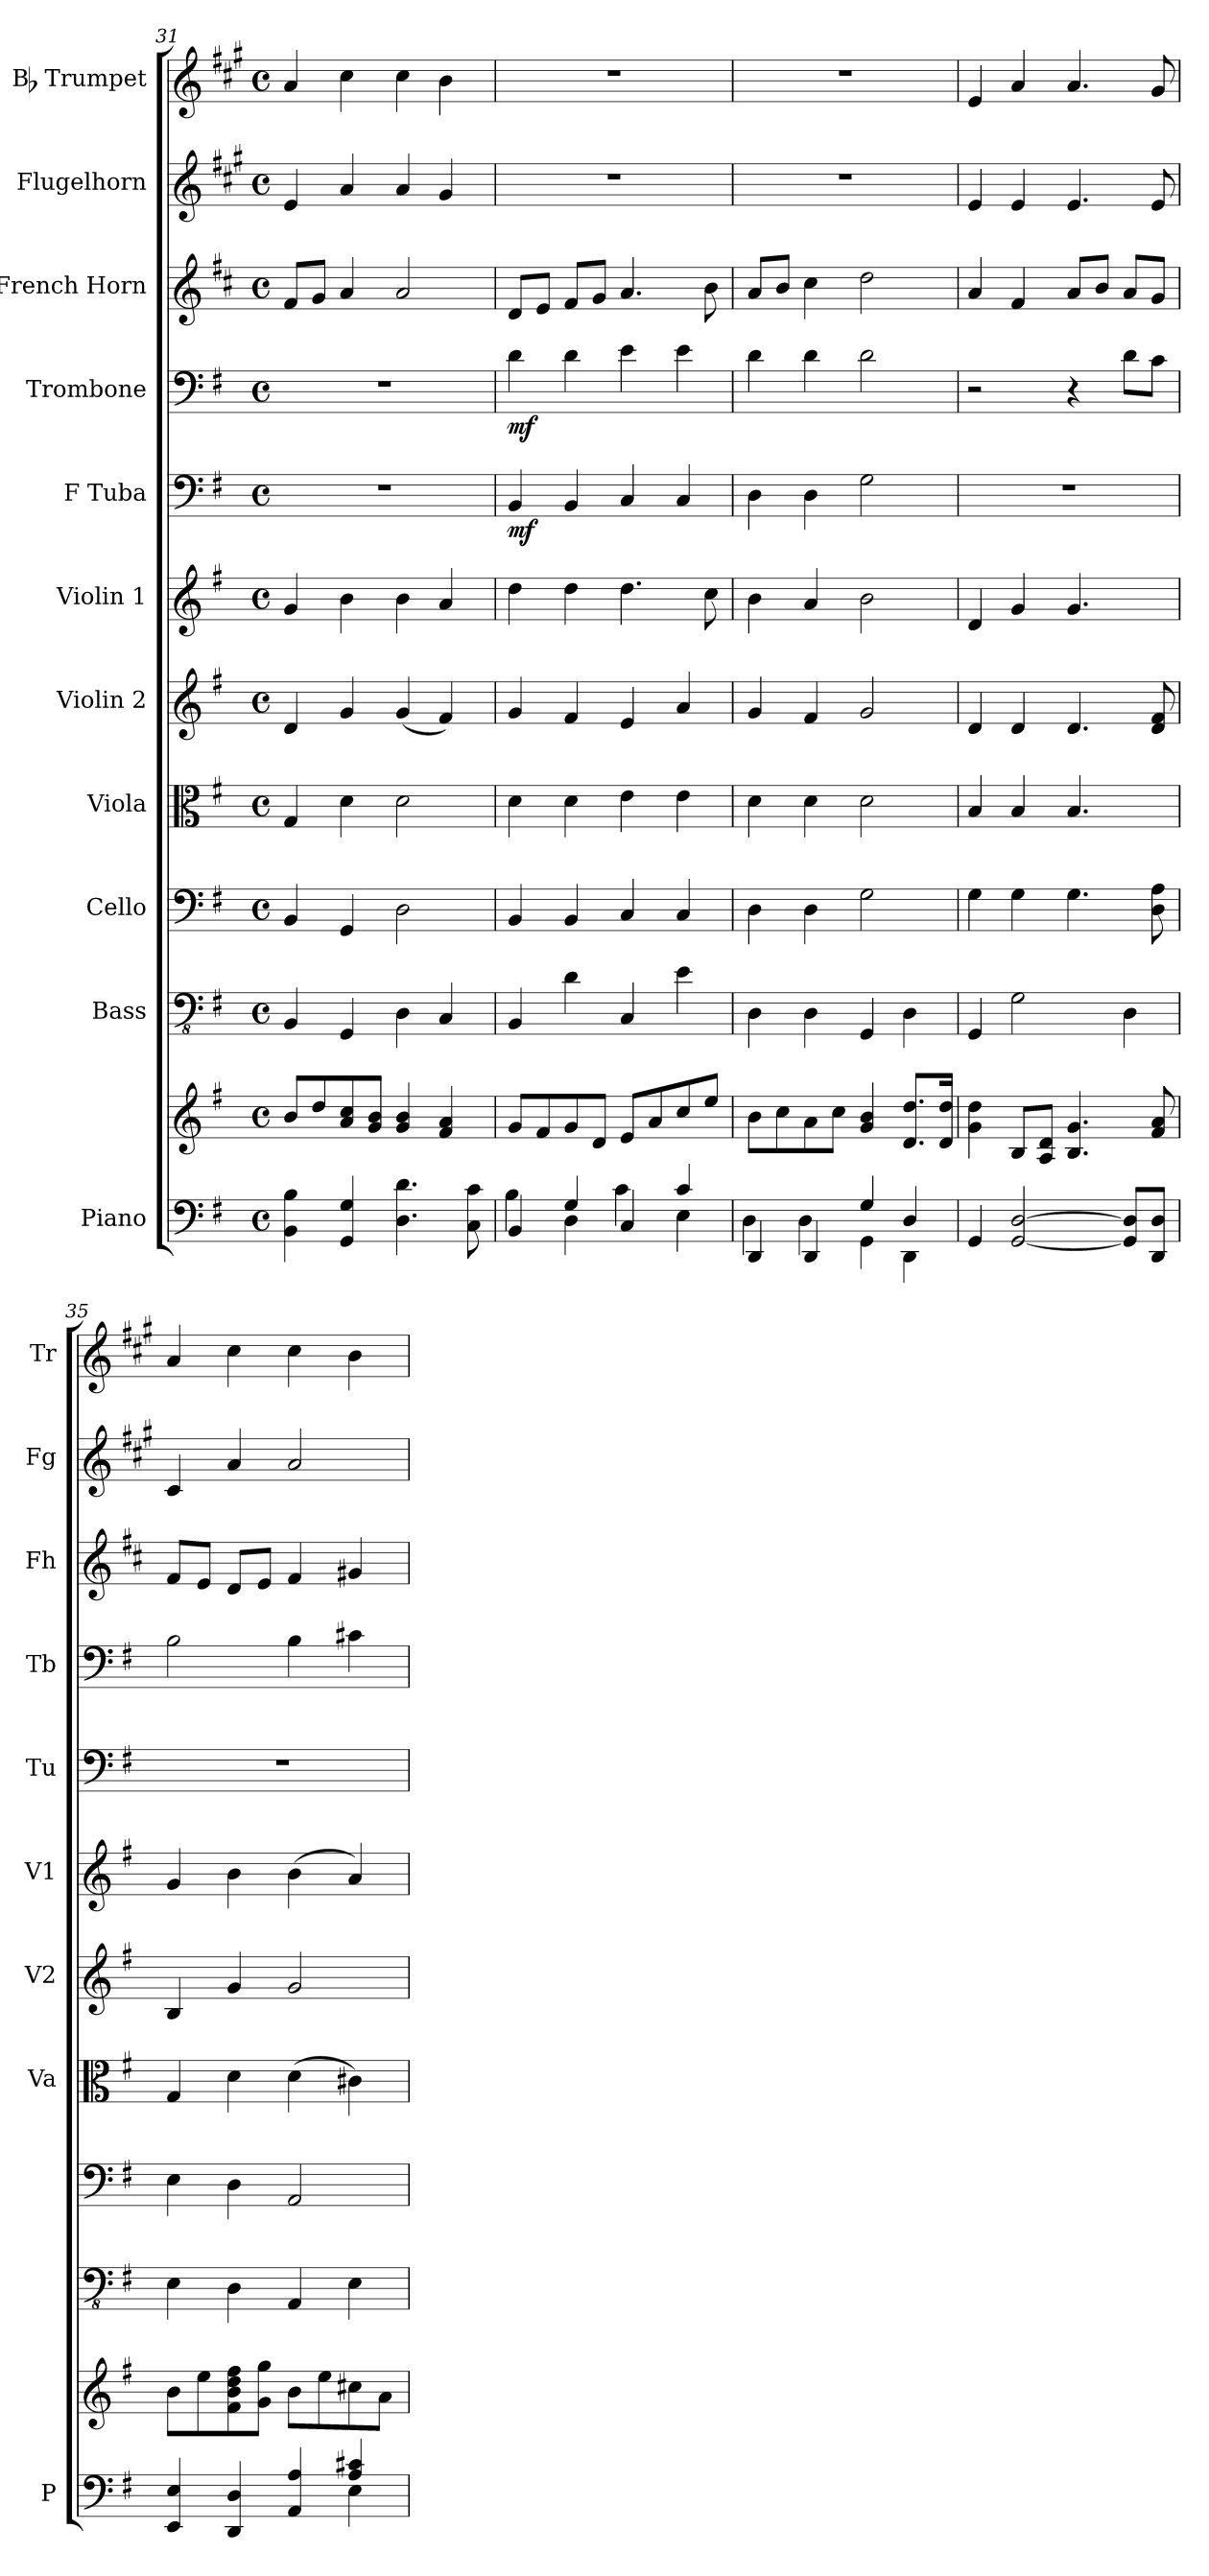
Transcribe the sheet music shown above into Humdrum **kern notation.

**kern	**kern	**kern	**kern	**kern	**kern	**kern	**kern	**dynam	**kern	**dynam	**kern	**kern	**kern
*part11	*part11	*part10	*part9	*part8	*part7	*part6	*part5	*part5	*part4	*part4	*part3	*part2	*part1
*staff12	*staff11	*staff10	*staff9	*staff8	*staff7	*staff6	*staff5	*staff5	*staff4	*staff4	*staff3	*staff2	*staff1
*I"Piano	*	*I"Bass	*I"Cello	*I"Viola	*I"Violin 2	*I"Violin 1	*I"F Tuba	*	*I"Trombone	*	*I"French Horn	*I"Flugelhorn	*I"Bb Trumpet
*I'P	*	*	*	*I'Va	*I'V2	*I'V1	*I'Tu	*	*I'Tb	*	*I'Fh	*I'Fg	*I'Tr
!!LO:PB:g=z
*clefF4	*clefG2	*clefFv4	*clefF4	*clefC3	*clefG2	*clefG2	*clefF4	*	*clefF4	*	*clefG2	*clefG2	*clefG2
*	*	*	*	*	*	*	*	*	*	*	*ITrd4c7	*ITrd1c2	*ITrd1c2
*k[f#]	*k[f#]	*k[f#]	*k[f#]	*k[f#]	*k[f#]	*k[f#]	*k[f#]	*	*k[f#]	*	*k[f#]	*k[f#]	*k[f#]
*M4/4	*M4/4	*M4/4	*M4/4	*M4/4	*M4/4	*M4/4	*M4/4	*	*M4/4	*	*M4/4	*M4/4	*M4/4
*met(c)	*met(c)	*met(c)	*met(c)	*met(c)	*met(c)	*met(c)	*met(c)	*	*met(c)	*	*met(c)	*met(c)	*met(c)
=31	=31	=31	=31	=31	=31	=31	=31	=31	=31	=31	=31	=31	=31
4BB\ 4B\	8b/L	4BBB/	4BB/	4G/	4d/	4g/	1r	.	1r	.	8B/L	4d/	4g/
.	8dd/	.	.	.	.	.	.	.	.	.	8c/J	.	.
4GG/ 4G/	8a/ 8cc/	4GGG/	4GG/	4d\	4g/	4b\	.	.	.	.	4d/	4g/	4b\
.	8g/ 8b/J	.	.	.	.	.	.	.	.	.	.	.	.
4.D\ 4.d\	4g/ 4b/	4DD\	2D\	2d\	(4g/	4b\	.	.	.	.	2d/	4g/	4b\
.	4f#/ 4a/	4CC/	.	.	4f#/)	4a/	.	.	.	.	.	4f#/	4a\
8C\ 8c\	.	.	.	.	.	.	.	.	.	.	.	.	.
=32	=32	=32	=32	=32	=32	=32	=32	=32	=32	=32	=32	=32	=32
*^	*	*	*	*	*	*	*	*	*	*	*	*	*
!	!	!	!	!	!	!	!	!	!LO:DY:b	!	!LO:DY:b	!	!	!
4BB/	4B\	8g/L	4BBB/	4BB/	4d\	4g/	4dd\	4BB/	mf	4d\	mf	8G/L	1r	1r
.	.	8f#/	.	.	.	.	.	.	.	.	.	8A/J	.	.
4G/	4D\	8g/	4D\	4BB/	4d\	4f#/	4dd\	4BB/	.	4d\	.	8B/L	.	.
.	.	8d/J	.	.	.	.	.	.	.	.	.	8c/J	.	.
4C/	4c\	8e/L	4CC/	4C/	4e\	4e/	4.dd\	4C/	.	4e\	.	4.d/	.	.
.	.	8a/	.	.	.	.	.	.	.	.	.	.	.	.
4c/	4E\	8cc/	4E\	4C/	4e\	4a/	.	4C/	.	4e\	.	.	.	.
.	.	8ee/J	.	.	.	.	8cc\	.	.	.	.	8e\	.	.
=33	=33	=33	=33	=33	=33	=33	=33	=33	=33	=33	=33	=33	=33	=33
4DD/	4D\	8b\L	4DD\	4D\	4d\	4g/	4b\	4D\	.	4d\	.	8d/L	1r	1r
.	.	8cc\	.	.	.	.	.	.	.	.	.	8e/J	.	.
4DD/	4D\	8a\	4DD\	4D\	4d\	4f#/	4a/	4D\	.	4d\	.	4f#\	.	.
.	.	8cc\J	.	.	.	.	.	.	.	.	.	.	.	.
4G/	4GG\	4g/ 4b/	4GGG/	2G\	2d\	2g/	2b\	2G\	.	2d\	.	2g\	.	.
4D/	4DD\	8.d/ 8.dd/L	4DD\	.	.	.	.	.	.	.	.	.	.	.
.	.	16d/ 16dd/Jk	.	.	.	.	.	.	.	.	.	.	.	.
=34	=34	=34	=34	=34	=34	=34	=34	=34	=34	=34	=34	=34	=34	=34
4GG/	4ryy	4g\ 4dd\	4GGG/	4G\	4B/	4d/	4d/	1r	.	2r	.	4d/	4d/	4d/
[2GG/ [2D/	2.ryy	8B/L	2GG\	4G\	4B/	4d/	4g/	.	.	.	.	4B/	4d/	4g/
.	.	8A/ 8d/J	.	.	.	.	.	.	.	.	.	.	.	.
.	.	4.B/ 4.g/	.	4.G\	4.B/	4.d/	4.g/	.	.	4r	.	8d/L	4.d/	4.g/
.	.	.	.	.	.	.	.	.	.	.	.	8e/J	.	.
8GG/] 8D/]L	.	.	4DD\	.	.	.	.	.	.	8d\L	.	8d/L	.	.
8DD/ 8D/J	.	8f#/ 8a/	.	8D\ 8A\	8ryy	8d/ 8f#/	8ryy	.	.	8c\J	.	8c/J	8d/	8f#/
!!LO:PB:g=z
=35	=35	=35	=35	=35	=35	=35	=35	=35	=35	=35	=35	=35	=35	=35
4EE/ 4E/	2.ryy	8b\L	4EE\	4E\	4G/	4B/	4g/	1r	.	2B\	.	8B/L	4B/	4g/
.	.	8ee\	.	.	.	.	.	.	.	.	.	8A/J	.	.
4DD/ 4D/	.	8f#\ 8b\ 8dd\ 8ff#\	4DD\	4D\	4d\	4g/	4b\	.	.	.	.	8G/L	4g/	4b\
.	.	8g\ 8gg\J	.	.	.	.	.	.	.	.	.	8A/J	.	.
4AA/ 4A/	.	8b\L	4AAA/	2AA/	(4d\	2g/	(4b\	.	.	4B\	.	4B/	2g/	4b\
.	.	8ee\	.	.	.	.	.	.	.	.	.	.	.	.
4A/ 4c#X/	4E\	8cc#X\	4EE\	.	4c#X\)	.	4a/)	.	.	4c#X\	.	4c#X/	.	4a\
.	.	8a\J	.	.	.	.	.	.	.	.	.	.	.	.
*v	*v	*	*	*	*	*	*	*	*	*	*	*	*	*
=	=	=	=	=	=	=	=	=	=	=	=	=	=
*-	*-	*-	*-	*-	*-	*-	*-	*-	*-	*-	*-	*-	*-
